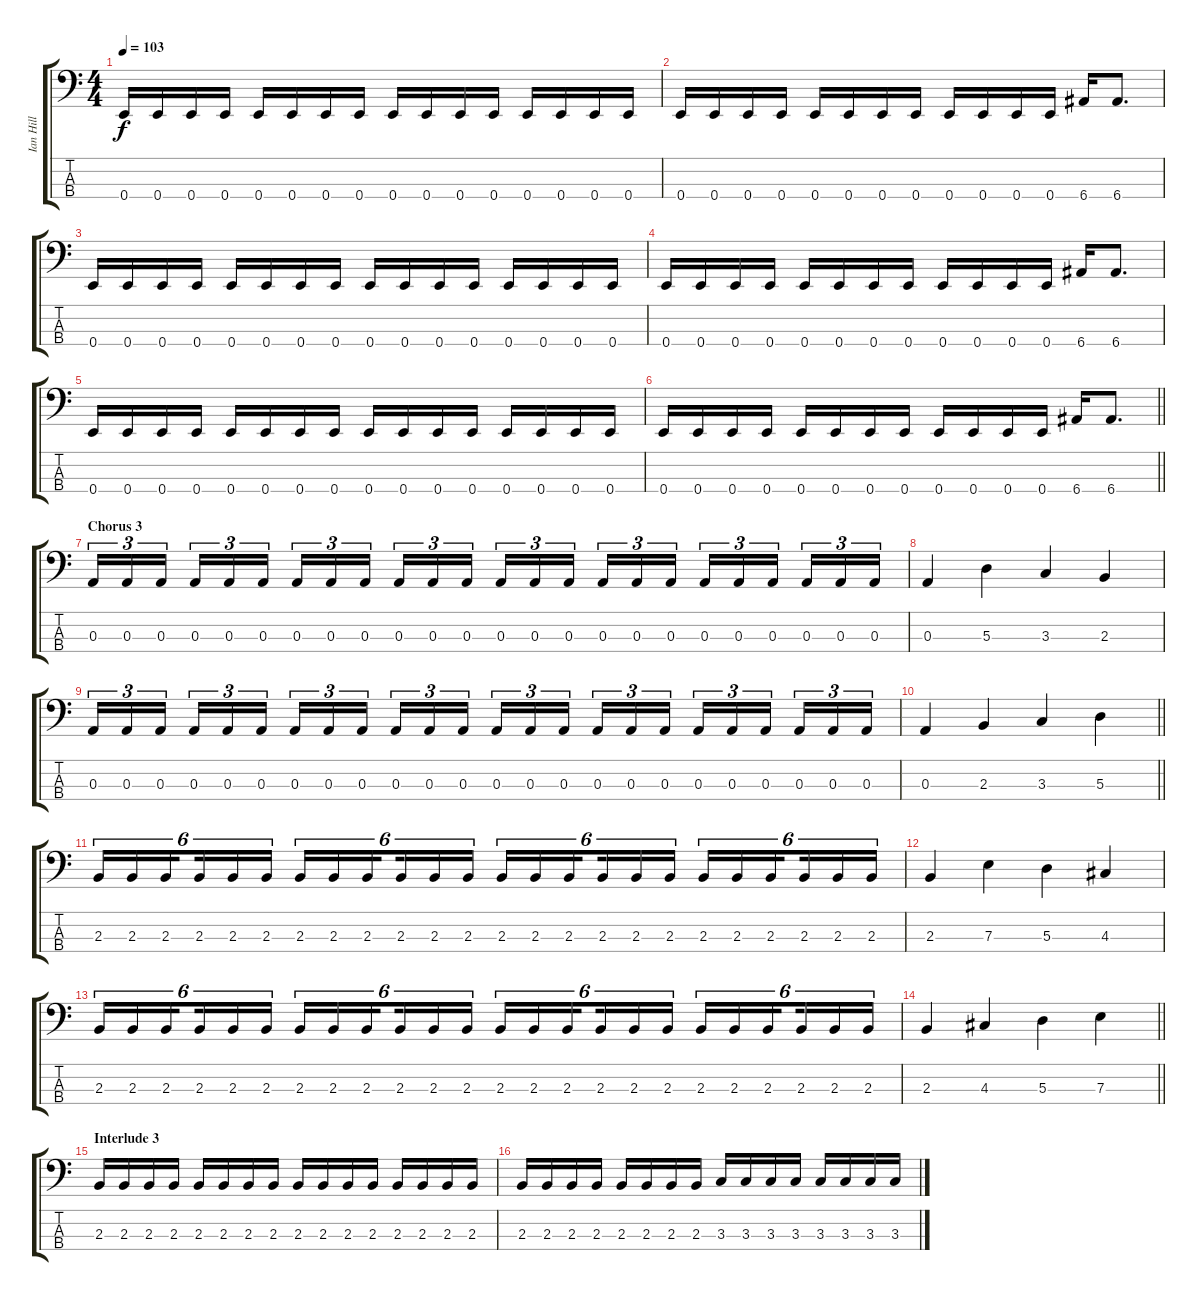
\track ("Ian Hill" "Ian Hill") {instrument electricbasspick}
\staff {score tabs}
\tuning (G2 D2 A1 E1) {hide}
\ts (4 4)
\tempo 103
\clef f4
\ks c
0.4.16{dy f} 0.4.16 0.4.16 0.4.16 0.4.16 0.4.16 0.4.16 0.4.16 0.4.16 0.4.16 0.4.16 0.4.16 0.4.16 0.4.16 0.4.16 0.4.16 |
0.4.16 0.4.16 0.4.16 0.4.16 0.4.16 0.4.16 0.4.16 0.4.16 0.4.16 0.4.16 0.4.16 0.4.16 6.4.16 6.4.8{d} |
0.4.16 0.4.16 0.4.16 0.4.16 0.4.16 0.4.16 0.4.16 0.4.16 0.4.16 0.4.16 0.4.16 0.4.16 0.4.16 0.4.16 0.4.16 0.4.16 |
0.4.16 0.4.16 0.4.16 0.4.16 0.4.16 0.4.16 0.4.16 0.4.16 0.4.16 0.4.16 0.4.16 0.4.16 6.4.16 6.4.8{d} |
0.4.16 0.4.16 0.4.16 0.4.16 0.4.16 0.4.16 0.4.16 0.4.16 0.4.16 0.4.16 0.4.16 0.4.16 0.4.16 0.4.16 0.4.16 0.4.16 |
\barLineRight lightlight
0.4.16 0.4.16 0.4.16 0.4.16 0.4.16 0.4.16 0.4.16 0.4.16 0.4.16 0.4.16 0.4.16 0.4.16 6.4.16 6.4.8{d} |
\section ("" "Chorus 3")
0.3.16{tu (3 2)} 0.3.16{tu (3 2)} 0.3.16{tu (3 2) beam splitsecondary} 0.3.16{tu (3 2)} 0.3.16{tu (3 2)} 0.3.16{tu (3 2)} 0.3.16{tu (3 2)} 0.3.16{tu (3 2)} 0.3.16{tu (3 2) beam splitsecondary} 0.3.16{tu (3 2)} 0.3.16{tu (3 2)} 0.3.16{tu (3 2)} 0.3.16{tu (3 2)} 0.3.16{tu (3 2)} 0.3.16{tu (3 2) beam splitsecondary} 0.3.16{tu (3 2)} 0.3.16{tu (3 2)} 0.3.16{tu (3 2)} 0.3.16{tu (3 2)} 0.3.16{tu (3 2)} 0.3.16{tu (3 2) beam splitsecondary} 0.3.16{tu (3 2)} 0.3.16{tu (3 2)} 0.3.16{tu (3 2)} |
0.3.4 5.3.4 3.3.4 2.3.4 |
0.3.16{tu (3 2)} 0.3.16{tu (3 2)} 0.3.16{tu (3 2) beam splitsecondary} 0.3.16{tu (3 2)} 0.3.16{tu (3 2)} 0.3.16{tu (3 2)} 0.3.16{tu (3 2)} 0.3.16{tu (3 2)} 0.3.16{tu (3 2) beam splitsecondary} 0.3.16{tu (3 2)} 0.3.16{tu (3 2)} 0.3.16{tu (3 2)} 0.3.16{tu (3 2)} 0.3.16{tu (3 2)} 0.3.16{tu (3 2) beam splitsecondary} 0.3.16{tu (3 2)} 0.3.16{tu (3 2)} 0.3.16{tu (3 2)} 0.3.16{tu (3 2)} 0.3.16{tu (3 2)} 0.3.16{tu (3 2) beam splitsecondary} 0.3.16{tu (3 2)} 0.3.16{tu (3 2)} 0.3.16{tu (3 2)} |
\barLineRight lightlight
0.3.4 2.3.4 3.3.4 5.3.4 |
2.3.16{tu (6 4)} 2.3.16{tu (6 4)} 2.3.16{tu (6 4) beam splitsecondary} 2.3.16{tu (6 4)} 2.3.16{tu (6 4)} 2.3.16{tu (6 4)} 2.3.16{tu (6 4)} 2.3.16{tu (6 4)} 2.3.16{tu (6 4) beam splitsecondary} 2.3.16{tu (6 4)} 2.3.16{tu (6 4)} 2.3.16{tu (6 4)} 2.3.16{tu (6 4)} 2.3.16{tu (6 4)} 2.3.16{tu (6 4) beam splitsecondary} 2.3.16{tu (6 4)} 2.3.16{tu (6 4)} 2.3.16{tu (6 4)} 2.3.16{tu (6 4)} 2.3.16{tu (6 4)} 2.3.16{tu (6 4) beam splitsecondary} 2.3.16{tu (6 4)} 2.3.16{tu (6 4)} 2.3.16{tu (6 4)} |
2.3.4 7.3.4 5.3.4 4.3.4 |
2.3.16{tu (6 4)} 2.3.16{tu (6 4)} 2.3.16{tu (6 4) beam splitsecondary} 2.3.16{tu (6 4)} 2.3.16{tu (6 4)} 2.3.16{tu (6 4)} 2.3.16{tu (6 4)} 2.3.16{tu (6 4)} 2.3.16{tu (6 4) beam splitsecondary} 2.3.16{tu (6 4)} 2.3.16{tu (6 4)} 2.3.16{tu (6 4)} 2.3.16{tu (6 4)} 2.3.16{tu (6 4)} 2.3.16{tu (6 4) beam splitsecondary} 2.3.16{tu (6 4)} 2.3.16{tu (6 4)} 2.3.16{tu (6 4)} 2.3.16{tu (6 4)} 2.3.16{tu (6 4)} 2.3.16{tu (6 4) beam splitsecondary} 2.3.16{tu (6 4)} 2.3.16{tu (6 4)} 2.3.16{tu (6 4)} |
\barLineRight lightlight
2.3.4 4.3.4 5.3.4 7.3.4 |
\section ("" "Interlude 3")
2.3.16 2.3.16 2.3.16 2.3.16 2.3.16 2.3.16 2.3.16 2.3.16 2.3.16 2.3.16 2.3.16 2.3.16 2.3.16 2.3.16 2.3.16 2.3.16 |
2.3.16 2.3.16 2.3.16 2.3.16 2.3.16 2.3.16 2.3.16 2.3.16 3.3.16 3.3.16 3.3.16 3.3.16 3.3.16 3.3.16 3.3.16 3.3.16
